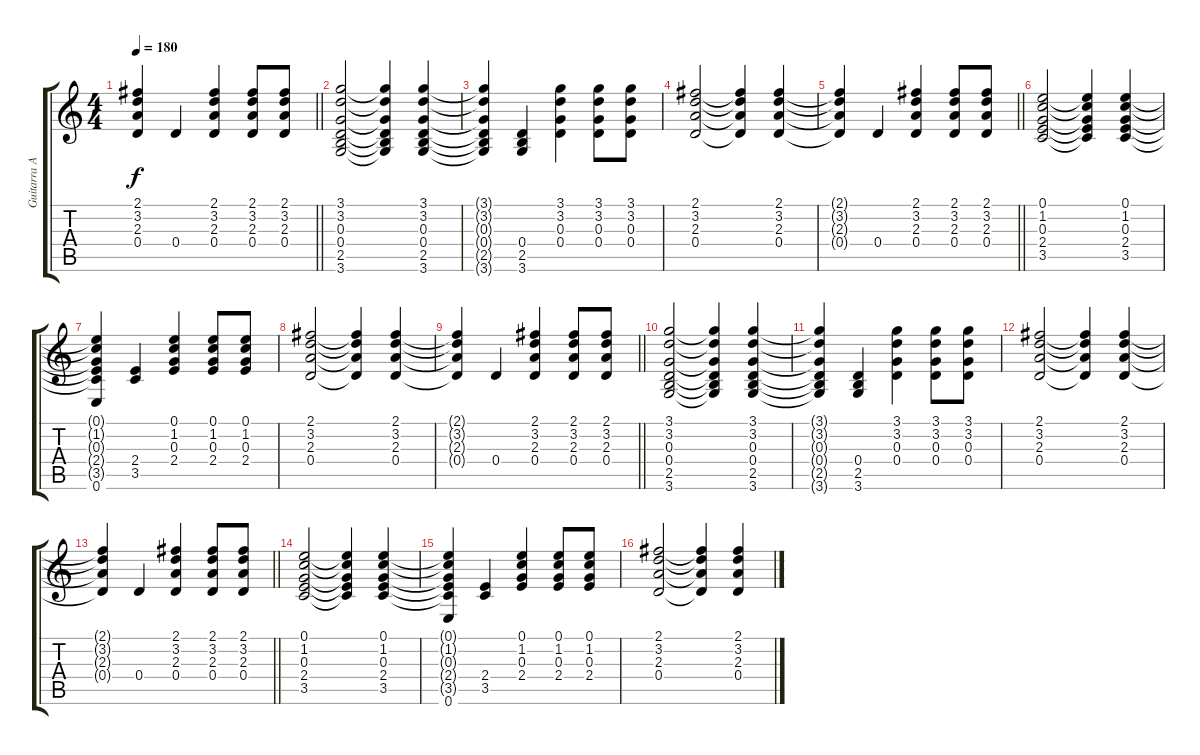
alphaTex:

\track ("Guitarra Acustica" "Guitarra A") {instrument acousticguitarsteel}
\staff {score tabs}
\tuning (E4 B3 G3 D3 A2 E2) {hide}
\ts (4 4)
\tempo 180
\clef g2
\barLineRight lightlight
\ks c
(2.1{t} 3.2{t} 2.3{t} 0.4{t}).4{dy f} 0.4.4 (2.1 3.2 2.3 0.4).4 (2.1 3.2 2.3 0.4).8 (2.1 3.2 2.3 0.4).8 |
(3.1 3.2 0.3 0.4 2.5 3.6).2 (3.1{t} 3.2{t} 0.3{t} 0.4{t} 2.5{t} 3.6{t}).4 (3.1 3.2 0.3 0.4 2.5 3.6).4 |
(3.1{t} 3.2{t} 0.3{t} 0.4{t} 2.5{t} 3.6{t}).4 (0.4 2.5 3.6).4 (3.1 3.2 0.3 0.4).4 (3.1 3.2 0.3 0.4).8 (3.1 3.2 0.3 0.4).8 |
(2.1 3.2 2.3 0.4).2 (2.1{t} 3.2{t} 2.3{t} 0.4{t}).4 (2.1 3.2 2.3 0.4).4 |
\barLineRight lightlight
(2.1{t} 3.2{t} 2.3{t} 0.4{t}).4 0.4.4 (2.1 3.2 2.3 0.4).4 (2.1 3.2 2.3 0.4).8 (2.1 3.2 2.3 0.4).8 |
\section ("" "")
(0.1 1.2 0.3 2.4 3.5).2 (0.1{t} 1.2{t} 0.3{t} 2.4{t} 3.5{t}).4 (0.1 1.2 0.3 2.4 3.5).4 |
(0.1{t} 1.2{t} 0.3{t} 2.4{t} 3.5{t} 0.6).4 (2.4 3.5).4 (0.1 1.2 0.3 2.4).4 (0.1 1.2 0.3 2.4).8 (0.1 1.2 0.3 2.4).8 |
(2.1 3.2 2.3 0.4).2 (2.1{t} 3.2{t} 2.3{t} 0.4{t}).4 (2.1 3.2 2.3 0.4).4 |
\barLineRight lightlight
(2.1{t} 3.2{t} 2.3{t} 0.4{t}).4 0.4.4 (2.1 3.2 2.3 0.4).4 (2.1 3.2 2.3 0.4).8 (2.1 3.2 2.3 0.4).8 |
(3.1 3.2 0.3 0.4 2.5 3.6).2 (3.1{t} 3.2{t} 0.3{t} 0.4{t} 2.5{t} 3.6{t}).4 (3.1 3.2 0.3 0.4 2.5 3.6).4 |
(3.1{t} 3.2{t} 0.3{t} 0.4{t} 2.5{t} 3.6{t}).4 (0.4 2.5 3.6).4 (3.1 3.2 0.3 0.4).4 (3.1 3.2 0.3 0.4).8 (3.1 3.2 0.3 0.4).8 |
(2.1 3.2 2.3 0.4).2 (2.1{t} 3.2{t} 2.3{t} 0.4{t}).4 (2.1 3.2 2.3 0.4).4 |
\barLineRight lightlight
(2.1{t} 3.2{t} 2.3{t} 0.4{t}).4 0.4.4 (2.1 3.2 2.3 0.4).4 (2.1 3.2 2.3 0.4).8 (2.1 3.2 2.3 0.4).8 |
\section ("" "")
(0.1 1.2 0.3 2.4 3.5).2 (0.1{t} 1.2{t} 0.3{t} 2.4{t} 3.5{t}).4 (0.1 1.2 0.3 2.4 3.5).4 |
(0.1{t} 1.2{t} 0.3{t} 2.4{t} 3.5{t} 0.6).4 (2.4 3.5).4 (0.1 1.2 0.3 2.4).4 (0.1 1.2 0.3 2.4).8 (0.1 1.2 0.3 2.4).8 |
(2.1 3.2 2.3 0.4).2 (2.1{t} 3.2{t} 2.3{t} 0.4{t}).4 (2.1 3.2 2.3 0.4).4
